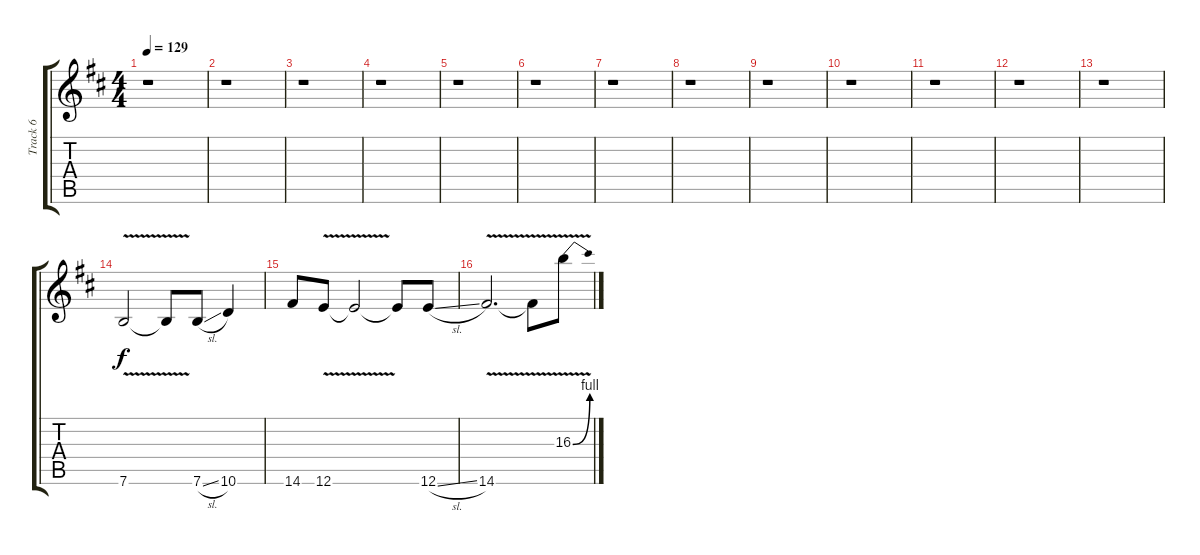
\track ("Track 6" "Track 6") {instrument distortionguitar}
\staff {score tabs}
\tuning (E4 B3 G3 D3 A2 E2) {hide}
\ts (4 4)
\tempo 129
\clef g2
\ks bminor
r.1{dy f} |
r.1 |
r.1 |
r.1 |
r.1 |
r.1 |
r.1 |
r.1 |
r.1 |
r.1 |
r.1 |
r.1 |
r.1 |
7.6{v}.2 7.6{t}.8 7.6{sl}.8 10.6.4 |
14.6.8 12.6{v}.8 12.6{t}.2 12.6{t}.8 12.6{sl}.8 |
14.6{v}.2{d} 14.6{t}.8 16.3{be (bend 0 0 60 4) v}.8
